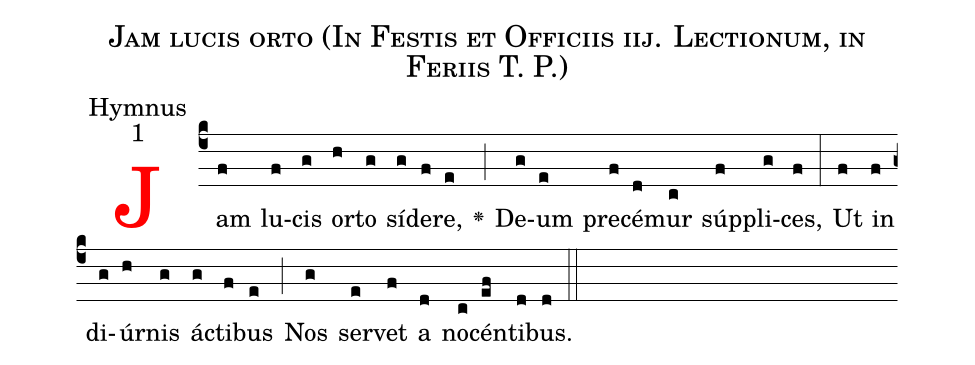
name:Jam lucis orto (In Festis et Officiis iij. Lectionum, in Feriis T. P.);
office-part:Hymnus;
mode:1;
%%
(c4)<v>\textcolor{red}{J}</v>am(f) lu(f)cis(g) or(h)to(g) sí(g)de(f)re,(e) <v>\greheightstar</v>(;)
De(g)um(e) pre(f)cé(d)mur(c) súp(f)pli(g)ces,(f) (:)
Ut(f) in(f) di(g)úr(h)nis(g) á(g)cti(f)bus(e) (;)
Nos(g) ser(e)vet(f) a(d) no(c)cén(ef)ti(d)bus.(d) (::)
